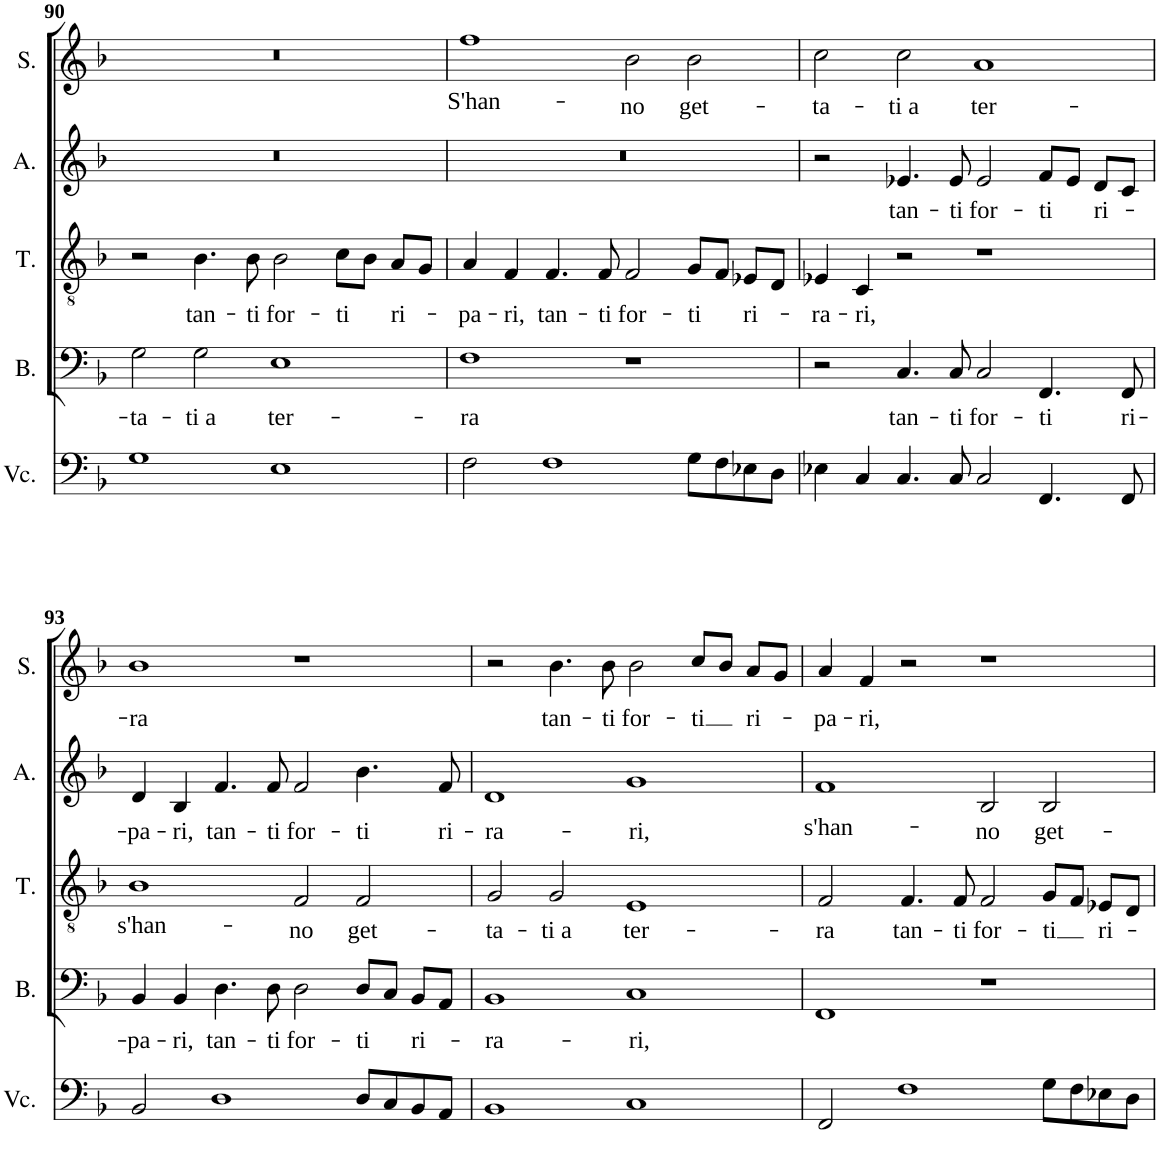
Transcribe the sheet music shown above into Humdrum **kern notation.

**kern	**kern	**text	**kern	**text	**kern	**text	**kern	**text
*part5	*part4	*part4	*part3	*part3	*part2	*part2	*part1	*part1
*staff5	*staff4	*staff4	*staff3	*staff3	*staff2	*staff2	*staff1	*staff1
*I"B.C.	*I"Basse	*	*I"Ténor	*	*I"Alto	*	*I"Soprano	*
*	*I'B.	*	*I'T.	*	*I'A.	*	*I'S.	*
!!LO:PB:g=z
*clefF4	*clefF4	*	*clefGv2	*	*clefG2	*	*clefG2	*
*k[b-]	*k[b-]	*	*k[b-]	*	*k[b-]	*	*k[b-]	*
*F:	*F:	*	*F:	*	*F:	*	*F:	*
*M4/2	*M4/2	*	*M4/2	*	*M4/2	*	*M4/2	*
=90	=90	=90	=90	=90	=90	=90	=90	=90
!	!	!LO:LY:b	!	!	!	!	!	!
1G	2G\	-ta-	2r	.	0r	.	0r	.
!	!	!LO:LY:b	!	!LO:LY:b	!	!	!	!
.	2G\	ti a	4.B-\	tan-	.	.	.	.
!	!	!	!	!LO:LY:b	!	!	!	!
.	.	.	8B-\	-ti	.	.	.	.
!	!	!LO:LY:b	!	!LO:LY:b	!	!	!	!
1E	1E	ter-	2B-\	for-	.	.	.	.
!	!	!	!	!LO:LY:b	!	!	!	!
.	.	.	8c\L	-ti	.	.	.	.
.	.	.	8B-\J	.	.	.	.	.
!	!	!	!	!LO:LY:b	!	!	!	!
.	.	.	8A/L	ri-	.	.	.	.
.	.	.	8G/J	.	.	.	.	.
=91	=91	=91	=91	=91	=91	=91	=91	=91
!	!	!LO:LY:b	!	!LO:LY:b	!	!	!	!LO:LY:b
2F\	1F	-ra	4A/	-pa-	0r	.	1ff	S'han-
!	!	!	!	!LO:LY:b	!	!	!	!
.	.	.	4F/	-ri,	.	.	.	.
!	!	!	!	!LO:LY:b	!	!	!	!
1F	.	.	4.F/	tan-	.	.	.	.
!	!	!	!	!LO:LY:b	!	!	!	!
.	.	.	8F/	-ti	.	.	.	.
!	!	!	!	!LO:LY:b	!	!	!	!LO:LY:b
.	1r	.	2F/	for-	.	.	2b-\	-no
!	!	!	!	!LO:LY:b	!	!	!	!LO:LY:b
8G\L	.	.	8G/L	-ti	.	.	2b-\	get-
8F\	.	.	8F/J	.	.	.	.	.
!	!	!	!	!LO:LY:b	!	!	!	!
8E-X\	.	.	8E-X/L	ri-	.	.	.	.
8D\J	.	.	8D/J	.	.	.	.	.
=92	=92	=92	=92	=92	=92	=92	=92	=92
!	!	!	!	!LO:LY:b	!	!	!	!LO:LY:b
4E-X\	2r	.	4E-X/	-ra-	2r	.	2cc\	-ta-
!	!	!	!	!LO:LY:b	!	!	!	!
4C/	.	.	4C/	-ri,	.	.	.	.
!	!	!LO:LY:b	!	!	!	!LO:LY:b	!	!LO:LY:b
4.C/	4.C/	tan-	2r	.	4.e-X/	tan-	2cc\	ti a
!	!	!LO:LY:b	!	!	!	!LO:LY:b	!	!
8C/	8C/	-ti	.	.	8e-/	-ti	.	.
!	!	!LO:LY:b	!	!	!	!LO:LY:b	!	!LO:LY:b
2C/	2C/	for-	1r	.	2e-/	for-	1a	ter-
!	!	!LO:LY:b	!	!	!	!LO:LY:b	!	!
4.FF/	4.FF/	-ti	.	.	8f/L	-ti	.	.
.	.	.	.	.	8e-/J	.	.	.
!	!	!	!	!	!	!LO:LY:b	!	!
.	.	.	.	.	8d/L	ri-	.	.
!	!	!LO:LY:b	!	!	!	!	!	!
8FF/	8FF/	ri-	.	.	8c/J	.	.	.
!!LO:LB:g=z
=93	=93	=93	=93	=93	=93	=93	=93	=93
!	!	!LO:LY:b	!	!LO:LY:b	!	!LO:LY:b	!	!LO:LY:b
2BB-/	4BB-/	-pa-	1B-	s'han-	4d/	-pa-	1b-	-ra
!	!	!LO:LY:b	!	!	!	!LO:LY:b	!	!
.	4BB-/	-ri,	.	.	4B-/	-ri,	.	.
!	!	!LO:LY:b	!	!	!	!LO:LY:b	!	!
1D	4.D\	tan-	.	.	4.f/	tan-	.	.
!	!	!LO:LY:b	!	!	!	!LO:LY:b	!	!
.	8D\	-ti	.	.	8f/	-ti	.	.
!	!	!LO:LY:b	!	!LO:LY:b	!	!LO:LY:b	!	!
.	2D\	for-	2F/	-no	2f/	for-	1r	.
!	!	!LO:LY:b	!	!LO:LY:b	!	!LO:LY:b	!	!
8D/L	8D/L	-ti	2F/	get-	4.b-\	-ti	.	.
8C/	8C/J	.	.	.	.	.	.	.
!	!	!LO:LY:b	!	!	!	!	!	!
8BB-/	8BB-/L	ri-	.	.	.	.	.	.
!	!	!	!	!	!	!LO:LY:b	!	!
8AA/J	8AA/J	.	.	.	8f/	ri-	.	.
=94	=94	=94	=94	=94	=94	=94	=94	=94
!	!	!LO:LY:b	!	!LO:LY:b	!	!LO:LY:b	!	!
1BB-	1BB-	-ra-	2G/	-ta-	1d	-ra-	2r	.
!	!	!	!	!LO:LY:b	!	!	!	!LO:LY:b
.	.	.	2G/	ti a	.	.	4.b-\	tan-
!	!	!	!	!	!	!	!	!LO:LY:b
.	.	.	.	.	.	.	8b-\	-ti
!	!	!LO:LY:b	!	!LO:LY:b	!	!LO:LY:b	!	!LO:LY:b
1C	1C	-ri,	1E	ter-	1g	-ri,	2b-\	for-
!	!	!	!	!	!	!	!	!LO:LY:b
.	.	.	.	.	.	.	8cc/L	-ti
.	.	.	.	.	.	.	8b-/J	.
!	!	!	!	!	!	!	!	!LO:LY:b
.	.	.	.	.	.	.	8a/L	ri-
.	.	.	.	.	.	.	8g/J	.
=95	=95	=95	=95	=95	=95	=95	=95	=95
!	!	!	!	!LO:LY:b	!	!LO:LY:b	!	!LO:LY:b
2FF/	1FF	.	2F/	-ra	1f	s'han-	4a/	-pa-
!	!	!	!	!	!	!	!	!LO:LY:b
.	.	.	.	.	.	.	4f/	-ri,
!	!	!	!	!LO:LY:b	!	!	!	!
1F	.	.	4.F/	tan-	.	.	2r	.
!	!	!	!	!LO:LY:b	!	!	!	!
.	.	.	8F/	-ti	.	.	.	.
!	!	!	!	!LO:LY:b	!	!LO:LY:b	!	!
.	1r	.	2F/	for-	2B-/	-no	1r	.
!	!	!	!	!LO:LY:b	!	!LO:LY:b	!	!
8G\L	.	.	8G/L	-ti	2B-/	get-	.	.
8F\	.	.	8F/J	.	.	.	.	.
!	!	!	!	!LO:LY:b	!	!	!	!
8E-X\	.	.	8E-X/L	ri-	.	.	.	.
8D\J	.	.	8D/J	.	.	.	.	.
=	=	=	=	=	=	=	=	=
*-	*-	*-	*-	*-	*-	*-	*-	*-
